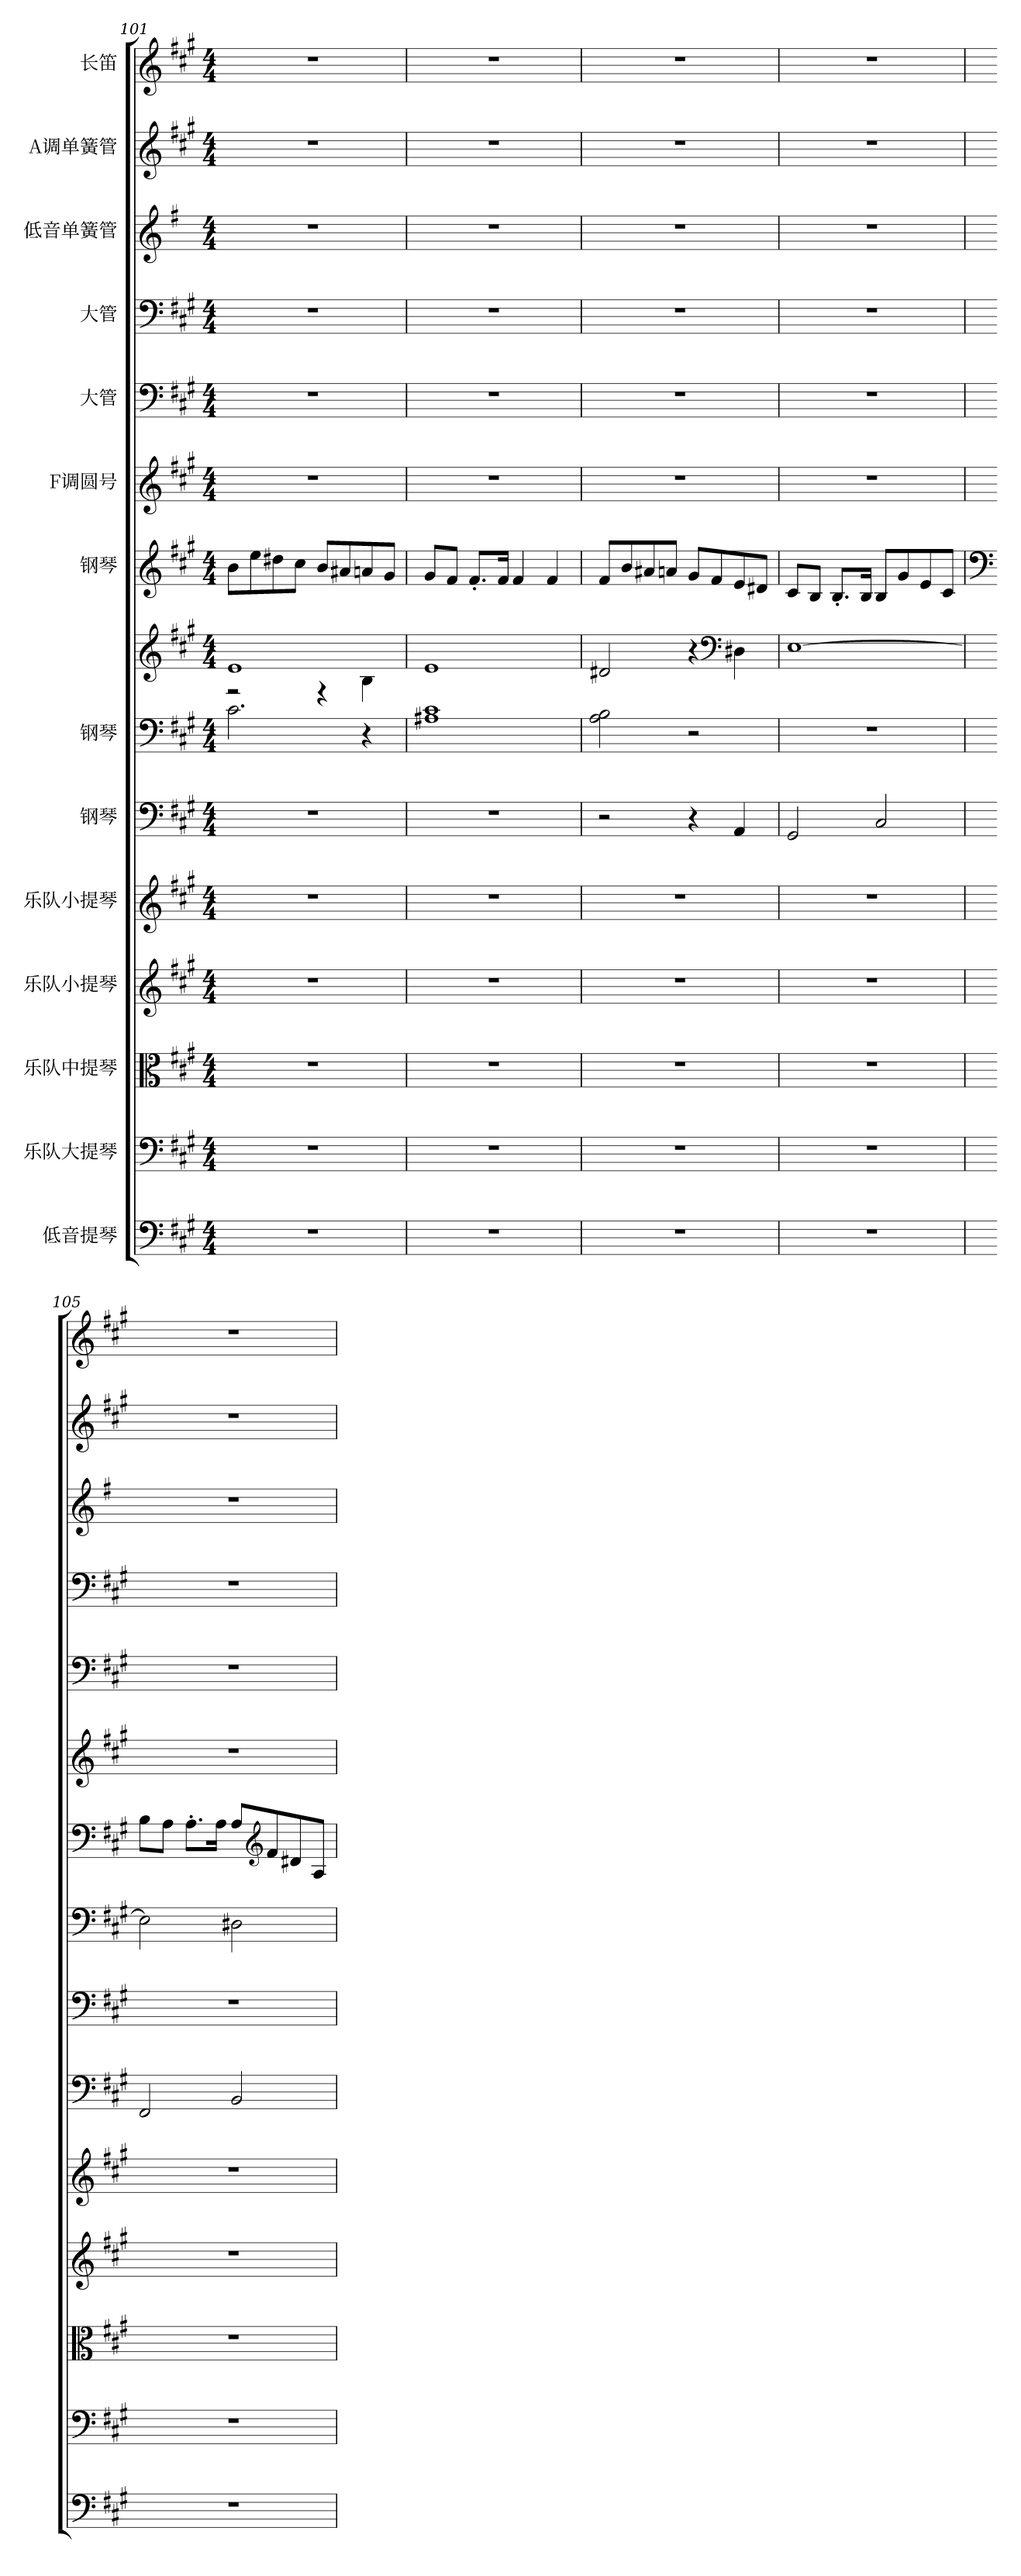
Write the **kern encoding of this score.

**kern	**kern	**kern	**kern	**kern	**kern	**kern	**kern	**kern	**kern	**kern	**kern	**kern	**kern	**kern
*part14	*part13	*part12	*part11	*part10	*part9	*part8	*part8	*part7	*part6	*part5	*part4	*part3	*part2	*part1
*staff15	*staff14	*staff13	*staff12	*staff11	*staff10	*staff9	*staff8	*staff7	*staff6	*staff5	*staff4	*staff3	*staff2	*staff1
*I"低音提琴	*I"乐队大提琴	*I"乐队中提琴	*I"乐队小提琴	*I"乐队小提琴	*I"钢琴	*I"钢琴	*	*I"钢琴	*I"F调圆号	*I"大管	*I"大管	*I"低音单簧管	*I"A调单簧管	*I"长笛
*clefF4	*clefF4	*clefC3	*clefG2	*clefG2	*clefF4	*clefF4	*clefG2	*clefG2	*clefG2	*clefF4	*clefF4	*clefG2	*clefG2	*clefG2
*ITrd7c12	*	*	*	*	*	*	*	*	*ITrd4c7	*	*	*ITrd8c14	*ITrd2c3	*
*k[f#c#g#]	*k[f#c#g#]	*k[f#c#g#]	*k[f#c#g#]	*k[f#c#g#]	*k[f#c#g#]	*k[f#c#g#]	*k[f#c#g#]	*k[f#c#g#]	*k[f#c#]	*k[f#c#g#]	*k[f#c#g#]	*k[f#]	*k[f#c#g#d#a#e#]	*k[f#c#g#]
*M4/4	*M4/4	*M4/4	*M4/4	*M4/4	*M4/4	*M4/4	*M4/4	*M4/4	*M4/4	*M4/4	*M4/4	*M4/4	*M4/4	*M4/4
=101	=101	=101	=101	=101	=101	=101	=101	=101	=101	=101	=101	=101	=101	=101
*	*	*	*	*	*	*	*^	*	*	*	*	*	*	*
1r	1r	1r	1r	1r	1r	2.c#\	1e	2r	8b\L	1r	1r	1r	1r	1r	1r
.	.	.	.	.	.	.	.	.	8ee\	.	.	.	.	.	.
.	.	.	.	.	.	.	.	.	8dd#X\	.	.	.	.	.	.
.	.	.	.	.	.	.	.	.	8cc#\J	.	.	.	.	.	.
.	.	.	.	.	.	.	.	4r	8b/L	.	.	.	.	.	.
.	.	.	.	.	.	.	.	.	8a#X/	.	.	.	.	.	.
.	.	.	.	.	.	4r	.	4B\	8an/	.	.	.	.	.	.
.	.	.	.	.	.	.	.	.	8g#/J	.	.	.	.	.	.
*	*	*	*	*	*	*	*v	*v	*	*	*	*	*	*	*
=102	=102	=102	=102	=102	=102	=102	=102	=102	=102	=102	=102	=102	=102	=102
1r	1r	1r	1r	1r	1r	1A#X 1c#	1e	8g#/L	1r	1r	1r	1r	1r	1r
.	.	.	.	.	.	.	.	8f#/J	.	.	.	.	.	.
.	.	.	.	.	.	.	.	8.f#'/L	.	.	.	.	.	.
.	.	.	.	.	.	.	.	16f#/Jk	.	.	.	.	.	.
.	.	.	.	.	.	.	.	4f#/	.	.	.	.	.	.
.	.	.	.	.	.	.	.	4f#/	.	.	.	.	.	.
!!LO:PB:g=z
=103	=103	=103	=103	=103	=103	=103	=103	=103	=103	=103	=103	=103	=103	=103
1r	1r	1r	1r	1r	2r	2A\ 2B\	2d#X/	8f#/L	1r	1r	1r	1r	1r	1r
.	.	.	.	.	.	.	.	8b/	.	.	.	.	.	.
.	.	.	.	.	.	.	.	8a#X/	.	.	.	.	.	.
.	.	.	.	.	.	.	.	8an/J	.	.	.	.	.	.
.	.	.	.	.	4r	2r	4r	8g#/L	.	.	.	.	.	.
.	.	.	.	.	.	.	.	8f#/	.	.	.	.	.	.
*	*	*	*	*	*	*	*clefF4	*	*	*	*	*	*	*
.	.	.	.	.	4AA/	.	4D#X\	8e/	.	.	.	.	.	.
.	.	.	.	.	.	.	.	8d#X/J	.	.	.	.	.	.
=104	=104	=104	=104	=104	=104	=104	=104	=104	=104	=104	=104	=104	=104	=104
1r	1r	1r	1r	1r	2GG#/	1r	[1E	8c#/L	1r	1r	1r	1r	1r	1r
.	.	.	.	.	.	.	.	8B/J	.	.	.	.	.	.
.	.	.	.	.	.	.	.	8.B'/L	.	.	.	.	.	.
.	.	.	.	.	.	.	.	16B/Jk	.	.	.	.	.	.
.	.	.	.	.	2C#/	.	.	8B/L	.	.	.	.	.	.
.	.	.	.	.	.	.	.	8g#/	.	.	.	.	.	.
.	.	.	.	.	.	.	.	8e/	.	.	.	.	.	.
.	.	.	.	.	.	.	.	8c#/J	.	.	.	.	.	.
=105	=105	=105	=105	=105	=105	=105	=105	=105	=105	=105	=105	=105	=105	=105
*	*	*	*	*	*	*	*	*clefF4	*	*	*	*	*	*
1r	1r	1r	1r	1r	2FF#/	1r	2E\]	8B\L	1r	1r	1r	1r	1r	1r
.	.	.	.	.	.	.	.	8A\J	.	.	.	.	.	.
.	.	.	.	.	.	.	.	8.A'\L	.	.	.	.	.	.
.	.	.	.	.	.	.	.	16A\Jk	.	.	.	.	.	.
.	.	.	.	.	2BB/	.	2D#X\	8A/L	.	.	.	.	.	.
*	*	*	*	*	*	*	*	*clefG2	*	*	*	*	*	*
.	.	.	.	.	.	.	.	8f#/	.	.	.	.	.	.
.	.	.	.	.	.	.	.	8d#X/	.	.	.	.	.	.
.	.	.	.	.	.	.	.	8A/J	.	.	.	.	.	.
=	=	=	=	=	=	=	=	=	=	=	=	=	=	=
*-	*-	*-	*-	*-	*-	*-	*-	*-	*-	*-	*-	*-	*-	*-
